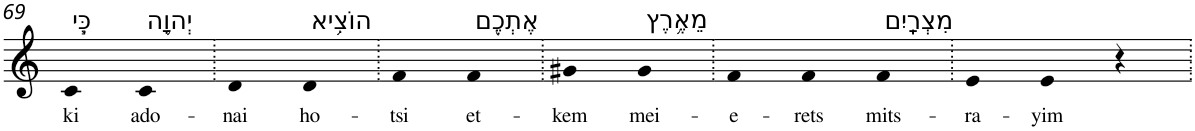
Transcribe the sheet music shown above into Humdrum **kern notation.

**kern	**text
*part1	*part1
*staff1	*staff1
*I"Piano	*
*I'Pno	*
!!LO:PB:g=z
*clefG2	*
*k[]	*
=69	=69
!LO:TX:a:t=כִּ֧י	!
!	!LO:LY:b
4c	ki
!LO:TX:a:t=יְהוָ֛ה	!
!	!LO:LY:b
4c	ado-
=70.	=70.
!	!LO:LY:b
4d	-nai
!LO:TX:a:t=הוֹצִ֥יא	!
!	!LO:LY:b
4d	ho-
=71.	=71.
!	!LO:LY:b
4f	-tsi
!LO:TX:a:t=אֶתְכֶ֖ם	!
!	!LO:LY:b
4f	et-
=72.	=72.
!	!LO:LY:b
4g#X	-kem
!LO:TX:a:t=מֵאֶ֥רֶץ	!
!	!LO:LY:b
4g#	mei-
=73.	=73.
!	!LO:LY:b
4f	-e-
!	!LO:LY:b
4f	-rets
!LO:TX:a:t=מִצְרָֽיִם	!
!	!LO:LY:b
4f	mits-
=74.	=74.
!	!LO:LY:b
4e	-ra-
!	!LO:LY:b
4e	-yim
4r	.
=.	=.
*-	*-
